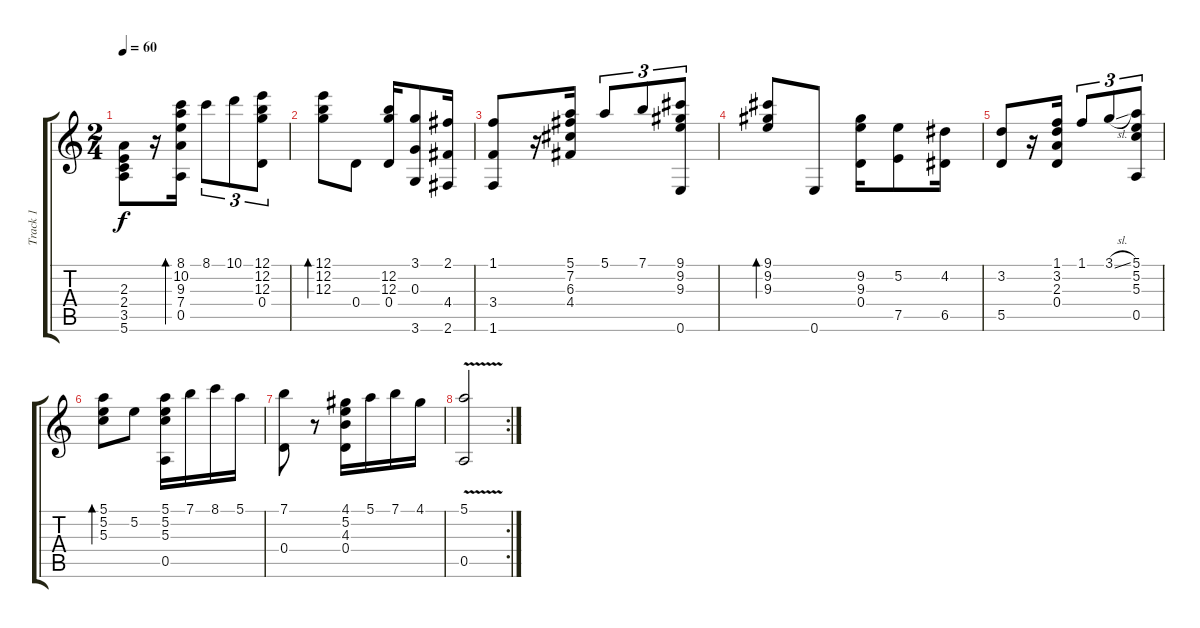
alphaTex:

\track ("Track 1" "Track 1") {instrument acousticguitarnylon}
\staff {score tabs}
\tuning (E4 B3 G3 D3 A2 E2) {hide}
\ts (2 4)
\tempo 60
\clef g2
\ks c
(2.3 2.4 3.5 5.6).8{dy f} r.16 (8.1 10.2 9.3 7.4 0.5).16{bd 30} 8.1.8{tu (3 2)} 10.1.8{tu (3 2)} (12.1 12.2 12.3 0.4).8{tu (3 2)} |
(12.1 12.2 12.3).8{bd 30} 0.4.8 (12.2 12.3 0.4).16 (3.1 0.3 3.6).8 (2.1 4.4 2.6).16 |
(1.1 3.4 1.6).8 r.16 (5.1 7.2 6.3 4.4).16 5.1.8{tu (3 2)} 7.1.8{tu (3 2)} (9.1 9.2 9.3 0.6).8{tu (3 2)} |
(9.1 9.2 9.3).8{bd 30} 0.6.8 (9.2 9.3 0.4).16 (5.2 7.5).8 (4.2 6.5).16 |
(3.2 5.5).8 r.16 (1.1 3.2 2.3 0.4).16 1.1.8{tu (3 2)} 3.1{sl}.8{tu (3 2)} (5.1 5.2 5.3 0.5).8{tu (3 2)} |
(5.1 5.2 5.3).8{bd 30} 5.2.8 (5.1 5.2 5.3 0.5).16 7.1.16 8.1.16 5.1.16 |
(7.1 0.4).8 r.8 (4.1 5.2 4.3 0.4).16 5.1.16 7.1.16 4.1.16 |
\rc 2
(5.1{v} 0.5).2
